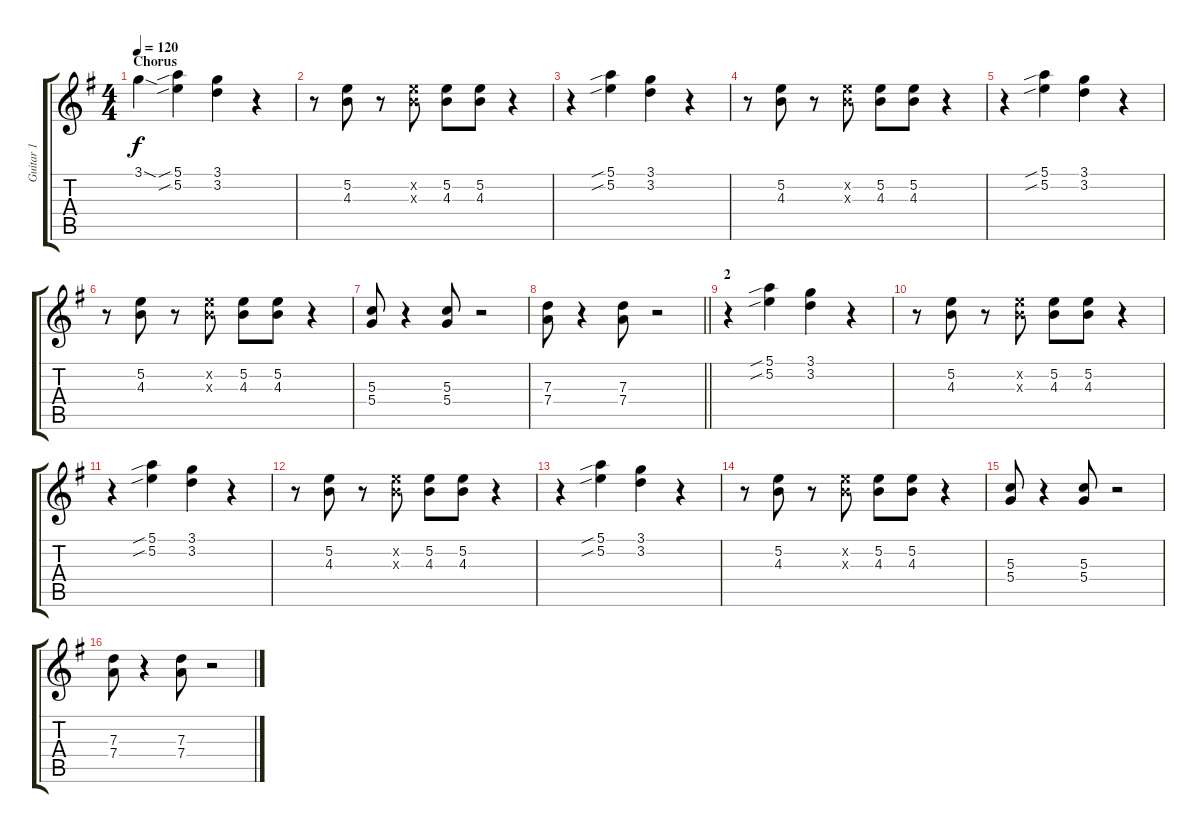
\track ("Guitar 1" "Guitar 1") {instrument overdrivenguitar}
\staff {score tabs}
\tuning (E4 B3 G3 D3 A2 E2) {hide}
\ts (4 4)
\section ("" "Chorus")
\tempo 120
\clef g2
\ks g
3.1{sod}.4{dy f} (5.1{sib} 5.2{sib}).4 (3.1 3.2).4 r.4 |
r.8 (5.2 4.3).8 r.8 (5.2{x} 4.3{x}).8 (5.2 4.3).8 (5.2 4.3).8 r.4 |
r.4 (5.1{sib} 5.2{sib}).4 (3.1 3.2).4 r.4 |
r.8 (5.2 4.3).8 r.8 (5.2{x} 4.3{x}).8 (5.2 4.3).8 (5.2 4.3).8 r.4 |
r.4 (5.1{sib} 5.2{sib}).4 (3.1 3.2).4 r.4 |
r.8 (5.2 4.3).8 r.8 (5.2{x} 4.3{x}).8 (5.2 4.3).8 (5.2 4.3).8 r.4 |
(5.3 5.4).8 r.4 (5.3 5.4).8 r.2 |
\barLineRight lightlight
(7.3 7.4).8 r.4 (7.3 7.4).8 r.2 |
\section ("" "2")
r.4 (5.1{sib} 5.2{sib}).4 (3.1 3.2).4 r.4 |
r.8 (5.2 4.3).8 r.8 (5.2{x} 4.3{x}).8 (5.2 4.3).8 (5.2 4.3).8 r.4 |
r.4 (5.1{sib} 5.2{sib}).4 (3.1 3.2).4 r.4 |
r.8 (5.2 4.3).8 r.8 (5.2{x} 4.3{x}).8 (5.2 4.3).8 (5.2 4.3).8 r.4 |
r.4 (5.1{sib} 5.2{sib}).4 (3.1 3.2).4 r.4 |
r.8 (5.2 4.3).8 r.8 (5.2{x} 4.3{x}).8 (5.2 4.3).8 (5.2 4.3).8 r.4 |
(5.3 5.4).8 r.4 (5.3 5.4).8 r.2 |
(7.3 7.4).8 r.4 (7.3 7.4).8 r.2
